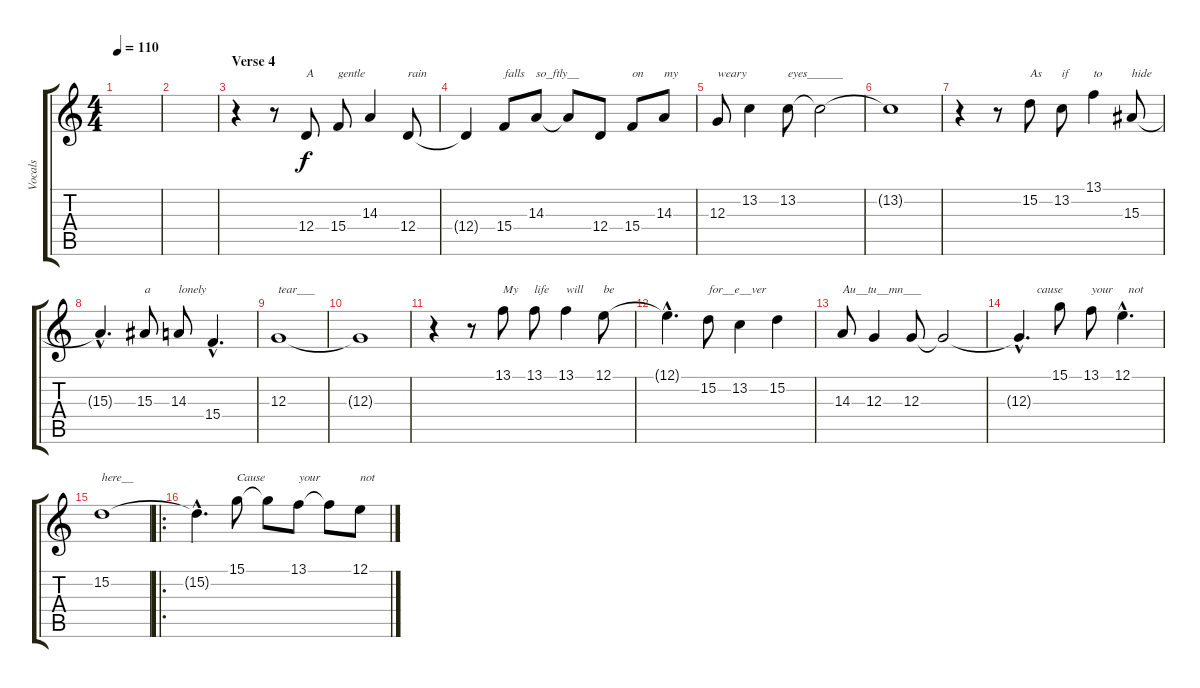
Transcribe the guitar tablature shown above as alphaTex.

\track ("Vocals" "Vocals") {instrument lead6voice}
\staff {score tabs}
\tuning (E4 B3 G3 D3 A2 E2) {hide}
\ts (4 4)
\tempo 110
\clef g2
\ks c
|
|
\section ("" "Verse 4")
r.4 r.8 12.4.8{txt "A"} 15.4.8{txt "gentle"} 14.3.4 12.4.8{txt "rain"} |
12.4{t}.4 15.4.8{txt "falls"} 14.3.8{txt "so_ftly__"} 14.3{t}.8 12.4.8 15.4.8{txt "on"} 14.3.8{txt "my"} |
12.3.8{txt "weary"} 13.2.4 13.2.8{txt "eyes______"} 13.2{t}.2 |
13.2{t}.1 |
r.4 r.8 15.2.8{txt "As"} 13.2.8{txt "if"} 13.1.4{txt "to"} 15.3.8{txt "hide"} |
15.3{hac t}.4{d} 15.3.8{txt "a"} 14.3.8{txt "lonely"} 15.4{hac}.4{d} |
12.3.1{txt "tear___"} |
12.3{t}.1 |
r.4 r.8 13.1.8{txt "My"} 13.1.8{txt "life"} 13.1.4{txt "will"} 12.1.8{txt "be"} |
12.1{hac t}.4{d} 15.2.8{txt "for__e__ver"} 13.2.4 15.2.4 |
14.3.8{txt "Au__tu__mn___"} 12.3.4 12.3.8 12.3{t}.2 |
12.3{hac t}.4{d txt "      cause"} 15.1.8 13.1.8{txt "your"} 12.1{hac}.4{d txt "  not"} |
15.2.1{txt "here__"} |
\ro
15.2{hac t}.4{d} 15.1.8{txt "Cause"} 15.1{t}.8 13.1.8{txt "your"} 13.1{t}.8 12.1.8{txt "not"}
